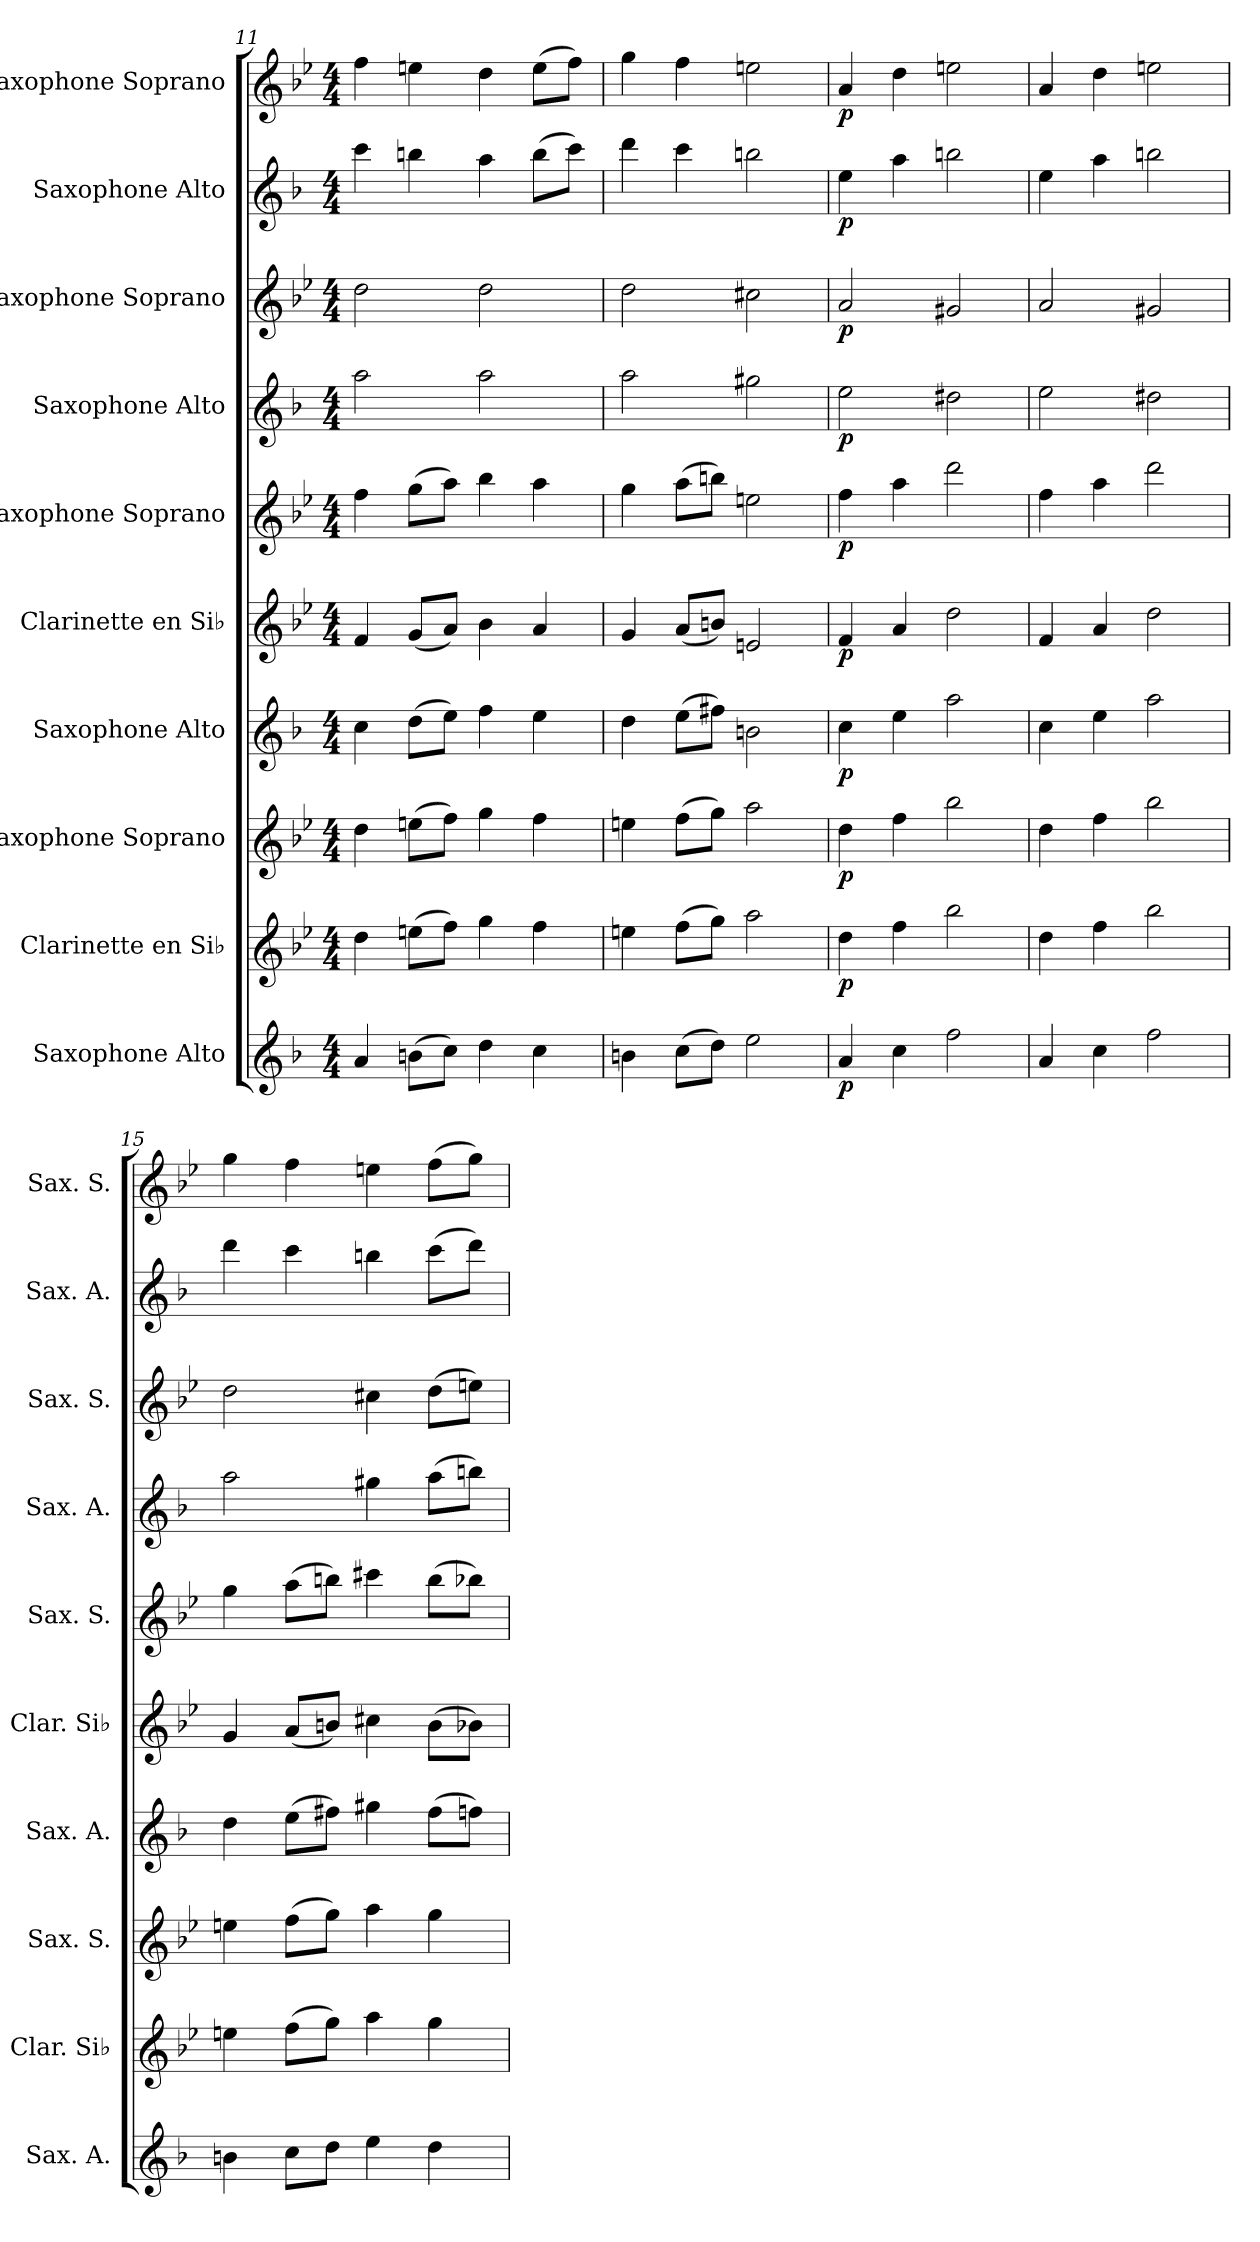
**kern	**dynam	**kern	**dynam	**kern	**dynam	**kern	**dynam	**kern	**dynam	**kern	**dynam	**kern	**dynam	**kern	**dynam	**kern	**dynam	**kern	**dynam
*part10	*part10	*part9	*part9	*part8	*part8	*part7	*part7	*part6	*part6	*part5	*part5	*part4	*part4	*part3	*part3	*part2	*part2	*part1	*part1
*staff10	*staff10	*staff9	*staff9	*staff8	*staff8	*staff7	*staff7	*staff6	*staff6	*staff5	*staff5	*staff4	*staff4	*staff3	*staff3	*staff2	*staff2	*staff1	*staff1
*I"Saxophone Alto	*	*I"Clarinette en Si♭	*	*I"Saxophone Soprano	*	*I"Saxophone Alto	*	*I"Clarinette en Si♭	*	*I"Saxophone Soprano	*	*I"Saxophone Alto	*	*I"Saxophone Soprano	*	*I"Saxophone Alto	*	*I"Saxophone Soprano	*
*I'Sax. A.	*	*I'Clar. Si♭	*	*I'Sax. S.	*	*I'Sax. A.	*	*I'Clar. Si♭	*	*I'Sax. S.	*	*I'Sax. A.	*	*I'Sax. S.	*	*I'Sax. A.	*	*I'Sax. S.	*
*clefG2	*	*clefG2	*	*clefG2	*	*clefG2	*	*clefG2	*	*clefG2	*	*clefG2	*	*clefG2	*	*clefG2	*	*clefG2	*
*ITrd5c9	*	*ITrd1c2	*	*ITrd1c2	*	*ITrd5c9	*	*ITrd1c2	*	*ITrd1c2	*	*ITrd5c9	*	*ITrd1c2	*	*ITrd5c9	*	*ITrd1c2	*
*k[b-e-a-d-]	*	*k[b-e-a-d-]	*	*k[b-e-a-d-]	*	*k[b-e-a-d-]	*	*k[b-e-a-d-]	*	*k[b-e-a-d-]	*	*k[b-e-a-d-]	*	*k[b-e-a-d-]	*	*k[b-e-a-d-]	*	*k[b-e-a-d-]	*
*M4/4	*	*M4/4	*	*M4/4	*	*M4/4	*	*M4/4	*	*M4/4	*	*M4/4	*	*M4/4	*	*M4/4	*	*M4/4	*
=11	=11	=11	=11	=11	=11	=11	=11	=11	=11	=11	=11	=11	=11	=11	=11	=11	=11	=11	=11
4c/	.	4cc\	.	4cc\	.	4e-\	.	4e-/	.	4ee-\	.	2cc\	.	2cc\	.	4ee-\	.	4ee-\	.
(>8dn\L	.	(>8ddn\L	.	(>8ddn\L	.	(>8f\L	.	(<8f/L	.	(>8ff\L	.	.	.	.	.	4ddn\	.	4ddn\	.
8e-\J)	.	8ee-\J)	.	8ee-\J)	.	8g\J)	.	8g/J)	.	8gg\J)	.	.	.	.	.	.	.	.	.
4f\	.	4ff\	.	4ff\	.	4a-\	.	4a-\	.	4aa-\	.	2cc\	.	2cc\	.	4cc\	.	4cc\	.
4e-\	.	4ee-\	.	4ee-\	.	4g\	.	4g/	.	4gg\	.	.	.	.	.	(>8dd\L	.	(>8dd\L	.
.	.	.	.	.	.	.	.	.	.	.	.	.	.	.	.	8ee-\J)	.	8ee-\J)	.
=12	=12	=12	=12	=12	=12	=12	=12	=12	=12	=12	=12	=12	=12	=12	=12	=12	=12	=12	=12
4dn\	.	4ddn\	.	4ddn\	.	4f\	.	4f/	.	4ff\	.	2cc\	.	2cc\	.	4ff\	.	4ff\	.
(>8e-\L	.	(>8ee-\L	.	(>8ee-\L	.	(>8g\L	.	(<8g/L	.	(>8gg\L	.	.	.	.	.	4ee-\	.	4ee-\	.
8f\J)	.	8ff\J)	.	8ff\J)	.	8an\J)	.	8an/J)	.	8aan\J)	.	.	.	.	.	.	.	.	.
2g\	.	2gg\	.	2gg\	.	2dn\	.	2dn/	.	2ddn\	.	2bn\	.	2bn\	.	2ddn\	.	2ddn\	.
!!LO:PB:g=z
=13	=13	=13	=13	=13	=13	=13	=13	=13	=13	=13	=13	=13	=13	=13	=13	=13	=13	=13	=13
!	!LO:DY:b	!	!LO:DY:b	!	!LO:DY:b	!	!LO:DY:b	!	!LO:DY:b	!	!LO:DY:b	!	!LO:DY:b	!	!LO:DY:b	!	!LO:DY:b	!	!LO:DY:b
4c/	p	4cc\	p	4cc\	p	4e-\	p	4e-/	p	4ee-\	p	2g\	p	2g/	p	4g\	p	4g/	p
4e-\	.	4ee-\	.	4ee-\	.	4g\	.	4g/	.	4gg\	.	.	.	.	.	4cc\	.	4cc\	.
2a-\	.	2aa-\	.	2aa-\	.	2cc\	.	2cc\	.	2ccc\	.	2f#X\	.	2f#X/	.	2ddn\	.	2ddn\	.
=14	=14	=14	=14	=14	=14	=14	=14	=14	=14	=14	=14	=14	=14	=14	=14	=14	=14	=14	=14
4c/	.	4cc\	.	4cc\	.	4e-\	.	4e-/	.	4ee-\	.	2g\	.	2g/	.	4g\	.	4g/	.
4e-\	.	4ee-\	.	4ee-\	.	4g\	.	4g/	.	4gg\	.	.	.	.	.	4cc\	.	4cc\	.
2a-\	.	2aa-\	.	2aa-\	.	2cc\	.	2cc\	.	2ccc\	.	2f#X\	.	2f#X/	.	2ddn\	.	2ddn\	.
=15	=15	=15	=15	=15	=15	=15	=15	=15	=15	=15	=15	=15	=15	=15	=15	=15	=15	=15	=15
4dn\	.	4ddn\	.	4ddn\	.	4f\	.	4f/	.	4ff\	.	2cc\	.	2cc\	.	4ff\	.	4ff\	.
8e-\L	.	(>8ee-\L	.	(>8ee-\L	.	(>8g\L	.	(<8g/L	.	(>8gg\L	.	.	.	.	.	4ee-\	.	4ee-\	.
8f\J	.	8ff\J)	.	8ff\J)	.	8an\J)	.	8an/J)	.	8aan\J)	.	.	.	.	.	.	.	.	.
4g\	.	4gg\	.	4gg\	.	4bn\	.	4bn\	.	4bbn\	.	4bn\	.	4bn\	.	4ddn\	.	4ddn\	.
4f\	.	4ff\	.	4ff\	.	(>8a\L	.	(>8a\L	.	(>8aa\L	.	(>8cc\L	.	(>8cc\L	.	(>8ee-\L	.	(>8ee-\L	.
.	.	.	.	.	.	8a-X\J)	.	8a-X\J)	.	8aa-X\J)	.	8ddn\J)	.	8ddn\J)	.	8ff\J)	.	8ff\J)	.
=	=	=	=	=	=	=	=	=	=	=	=	=	=	=	=	=	=	=	=
*-	*-	*-	*-	*-	*-	*-	*-	*-	*-	*-	*-	*-	*-	*-	*-	*-	*-	*-	*-
